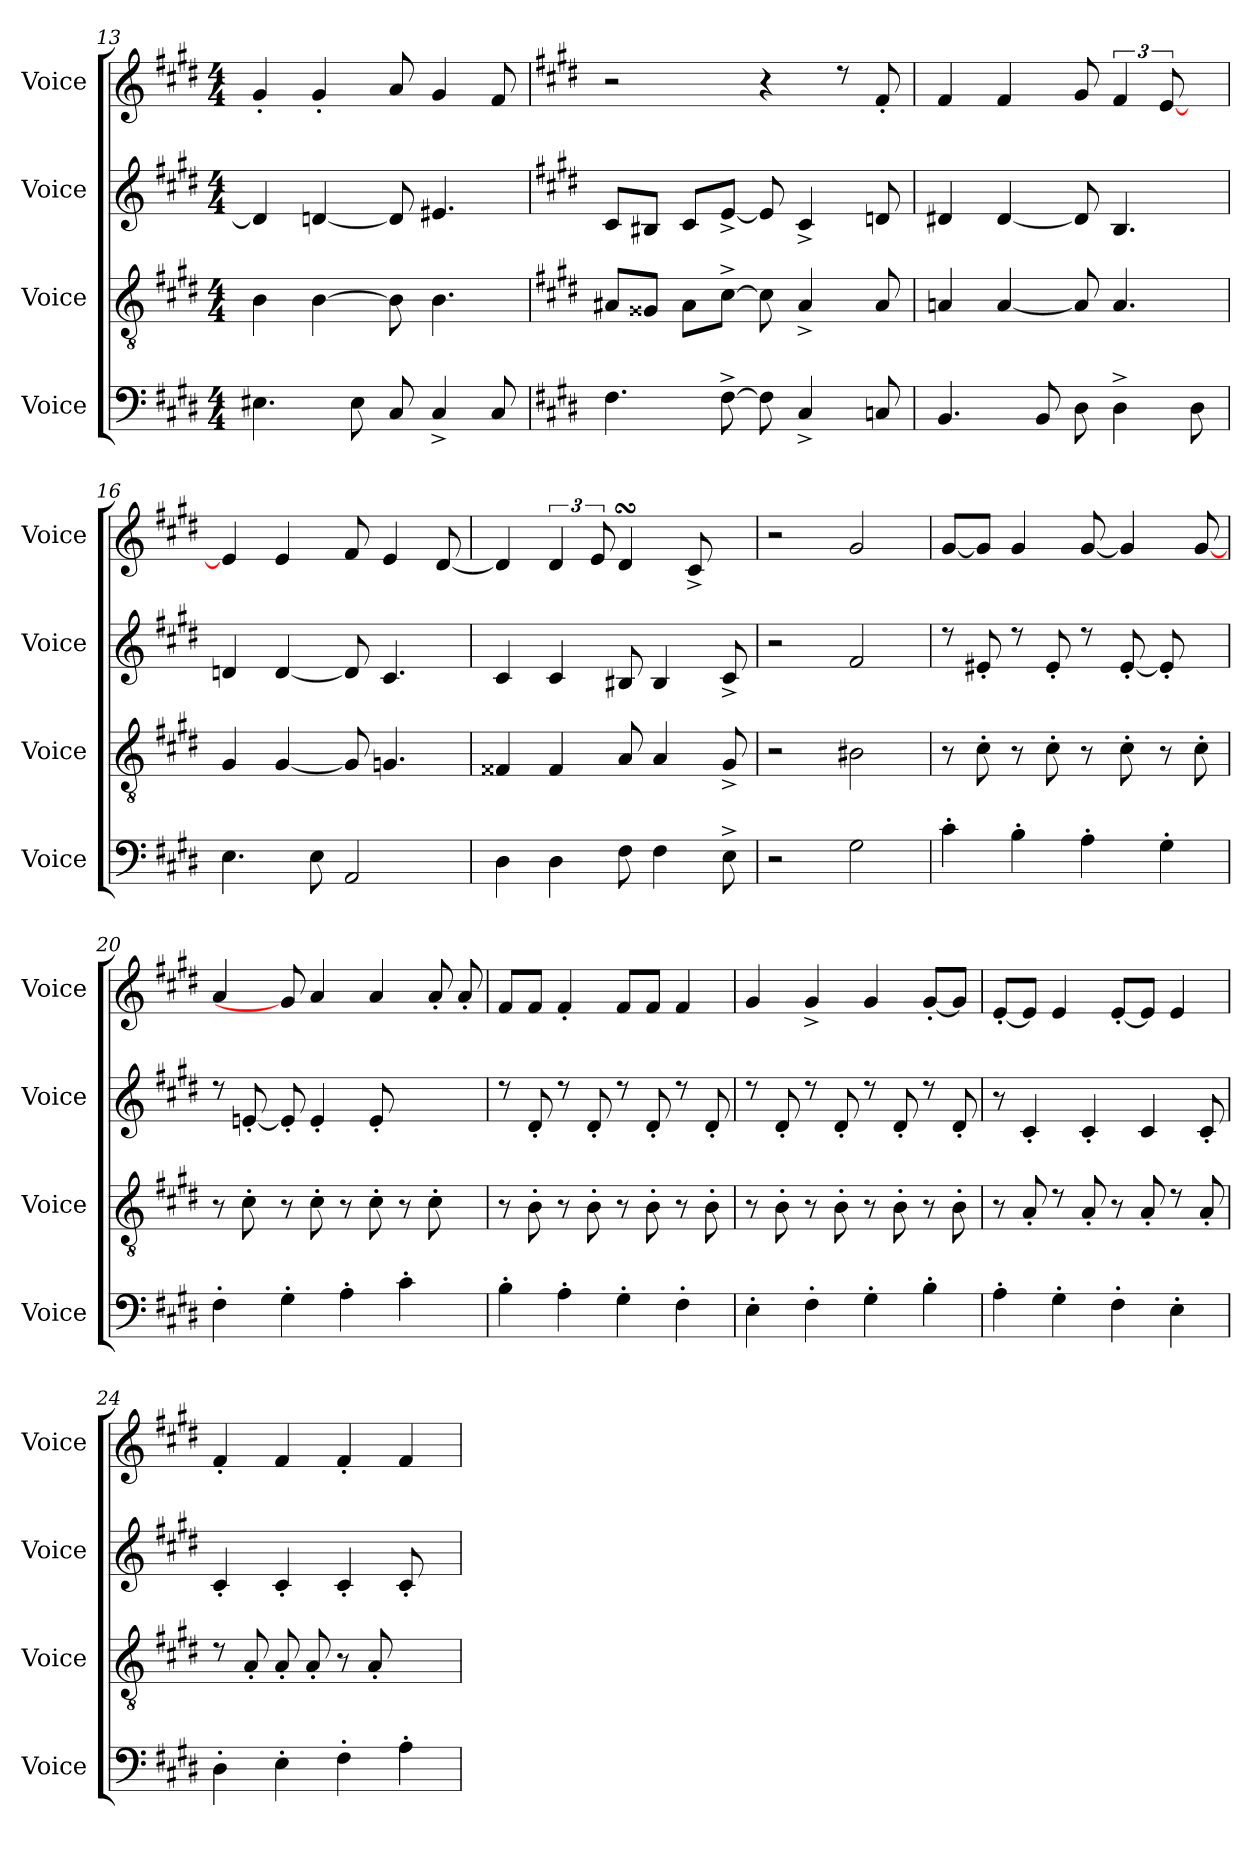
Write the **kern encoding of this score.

**kern	**kern	**kern	**kern
*part4	*part3	*part2	*part1
*staff4	*staff3	*staff2	*staff1
*I"Voice	*I"Voice	*I"Voice	*I"Voice
*I'Voice	*I'Voice	*I'Voice	*I'Voice
*clefF4	*clefGv2	*clefG2	*clefG2
*k[f#c#g#d#]	*k[f#c#g#d#]	*k[f#c#g#d#]	*k[f#c#g#d#]
*M4/4	*M4/4	*M4/4	*M4/4
=13	=13	=13	=13
4.E#X\	4B\	4d/]	4g#'</
.	[>4B\	[<4dn/	4g#'</
8E#\	.	.	.
8C#/	8B\]	8d/]	8a/
4C#^>/	4.B\	4.e#X/	4g#/
8C#/	.	.	8f#/
!!LO:PB:g=z
=14	=14	=14	=14
*k[f#c#g#d#]	*k[f#c#g#d#]	*k[f#c#g#d#]	*k[f#c#g#d#]
4.F#\	8A#X/L	8c#/L	2rcc
.	8G##X/J	8B#X/J	.
.	8A#\L	8c#/L	.
[>8F#^>\	[>8c#^>\J	[<8e^>/J	.
8F#\]	8c#\]	8e/]	4r
4C#^>/	4A#^>/	4c#^>/	.
.	.	.	8rcc
8Cn/	8A#/	8dn/	8f#'</
=15	=15	=15	=15
4.BB/	4An/	4d#X/	4f#/
.	[<4A/	[<4d#/	4f#/
8BB/	.	.	.
8D#\	8A/]	8d#/]	8g#/
4D#^>\	4.A/	4.B/	6f#/
.	.	.	[<12e/
8D#\	.	.	8ryy
=16	=16	=16	=16
4.E\	4G#/	4dn/	4e/]
.	[<4G#/	[<4d/	4e/
8E\	.	.	.
2AA/	8G#/]	8d/]	8f#/
.	4.Gn/	4.c#/	4e/
.	.	.	[<8d#/
=17	=17	=17	=17
4D#\	4F##X/	4c#/	4d#/]
4D#\	4F##/	4c#/	6d#/
.	.	.	12e/
8F#\	8A/	8B#X/	4d#sSsS/
4F#\	4A/	4B#/	.
.	.	.	8c#^>/
8E^>\	8G#^>/	8c#^>/	8ryy
=18	=18	=18	=18
2r	2rc	2r	2rcc
2G#\	2B#X\	2f#/	2g#/
!!LO:LB:g=z
=19	=19	=19	=19
4c#'>\	8r	8rcc	[>8g#/L
.	8c#'>\	8e#X'</	8g#/J]
4B'>\	8r	8rcc	4g#/
.	8c#'>\	8e#'</	.
4A'>\	8r	8rcc	[>8g#/
.	8c#'>\	[>8e#'</	4g#/]
4G#'>\	8r	8e#'</]	.
.	8c#'>\	8ryy	[8g#/
=20	=20	=20	=20
4F#'>\	8r	8rcc	4a/
.	8c#'>\	[>8en'</	.
4G#'>\	8r	8e'</]	8g#/]
.	8c#'>\	4e'</	4a/
4A'>\	8r	.	.
.	8c#'>\	8e'</	4a/
4c#'>\	8r	4.ryy	.
.	8c#'>\	.	8a'</
8ryy	8ryy	.	8a'</
=21	=21	=21	=21
4B'>\	8r	8rcc	8f#/L
.	8B'>\	8d#'</	8f#/J
4A'>\	8r	8rcc	4f#'</
.	8B'>\	8d#'</	.
4G#'>\	8r	8rcc	8f#/L
.	8B'>\	8d#'</	8f#/J
4F#'>\	8r	8rcc	4f#/
.	8B'>\	8d#'</	.
=22	=22	=22	=22
4E'>\	8r	8rcc	4g#/
.	8B'>\	8d#'</	.
4F#'>\	8r	8rcc	4g#^</
.	8B'>\	8d#'</	.
4G#'>\	8r	8rcc	4g#/
.	8B'>\	8d#'</	.
4B'>\	8r	8rcc	[>8g#'</L
.	8B'>\	8d#'</	8g#/J]
!!LO:LB:g=z
=23	=23	=23	=23
4A'>\	8r	8r	[>8e'<'</L
.	8A'</	4c#'>/	8e/J]
4G#'>\	8rc	.	4e/
.	8A'</	4c#'>/	.
4F#'>\	8r	.	[>8e'<'<'</L
.	8A'</	4c#/	8e/J]
4E'>\	8rc	.	4e/
.	8A'</	8c#'>/	.
=24	=24	=24	=24
4D#'>\	8rc	4c#'>/	4f#'</
.	8A'</	.	.
4E'>\	8A'</	4c#'>/	4f#/
.	8A'</	.	.
4F#'>\	8r	4c#'>/	4f#'</
.	8A'</	.	.
4A'>\	4ryy	8c#'>/	4f#/
.	.	8ryy	.
=	=	=	=
*-	*-	*-	*-
